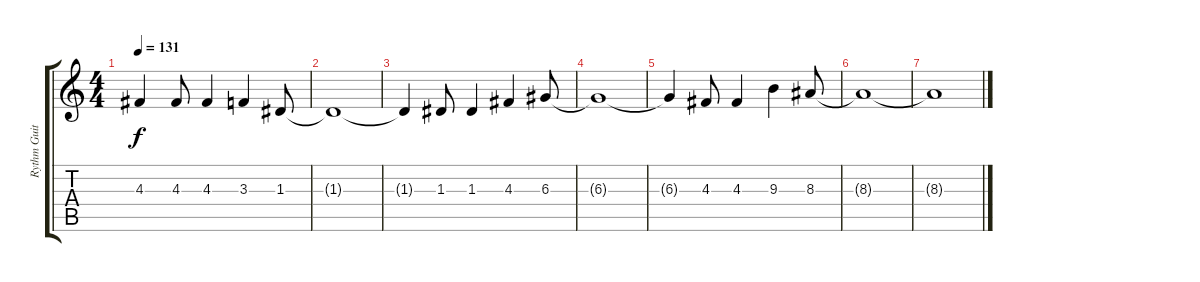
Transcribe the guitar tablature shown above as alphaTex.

\track ("Rythm Guitar 2" "Rythm Guit") {instrument distortionguitar}
\staff {score tabs}
\tuning (B3 Gb3 D3 A2 E2 B1) {hide}
\ts (4 4)
\tempo 131
\clef g2
\ks c
4.3{t}.4{dy f} 4.3.8 4.3.4 3.3.4 1.3.8 |
1.3{t}.1 |
1.3{t}.4 1.3.8 1.3.4 4.3.4 6.3.8 |
6.3{t}.1 |
6.3{t}.4 4.3.8 4.3.4 9.3.4 8.3.8 |
8.3{t}.1 |
8.3{t}.1
